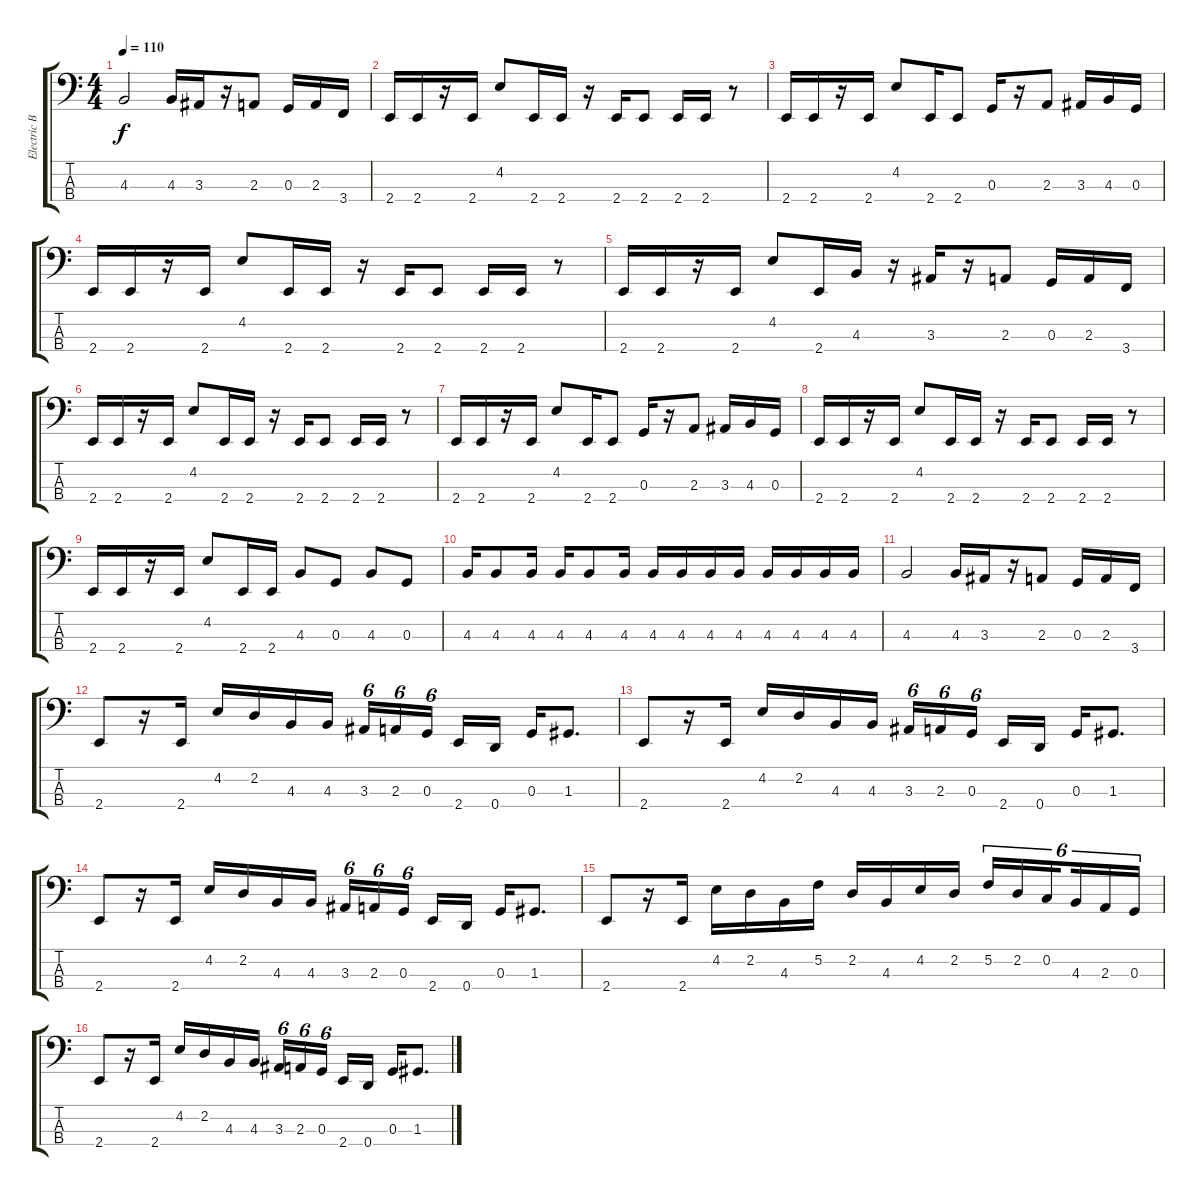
\track ("Electric Bass" "Electric B") {instrument electricbassfinger}
\staff {score tabs}
\tuning (F2 C2 G1 D1) {hide}
\ts (4 4)
\tempo 110
\clef f4
\ks c
4.3.2{dy f} 4.3.16 3.3.16 r.16 2.3.8 0.3.16 2.3.16 3.4.16 |
2.4.16 2.4.16 r.16 2.4.16 4.2.8 2.4.16 2.4.16 r.16 2.4.16 2.4.8 2.4.16 2.4.16 r.8 |
2.4.16 2.4.16 r.16 2.4.16 4.2.8 2.4.16 2.4.8 0.3.16 r.16 2.3.8 3.3.16 4.3.16 0.3.16 |
2.4.16 2.4.16 r.16 2.4.16 4.2.8 2.4.16 2.4.16 r.16 2.4.16 2.4.8 2.4.16 2.4.16 r.8 |
2.4.16 2.4.16 r.16 2.4.16 4.2.8 2.4.16 4.3.16 r.16 3.3.16 r.16 2.3.8 0.3.16 2.3.16 3.4.16 |
2.4.16 2.4.16 r.16 2.4.16 4.2.8 2.4.16 2.4.16 r.16 2.4.16 2.4.8 2.4.16 2.4.16 r.8 |
2.4.16 2.4.16 r.16 2.4.16 4.2.8 2.4.16 2.4.8 0.3.16 r.16 2.3.8 3.3.16 4.3.16 0.3.16 |
2.4.16 2.4.16 r.16 2.4.16 4.2.8 2.4.16 2.4.16 r.16 2.4.16 2.4.8 2.4.16 2.4.16 r.8 |
2.4.16 2.4.16 r.16 2.4.16 4.2.8 2.4.16 2.4.16 4.3.8 0.3.8 4.3.8 0.3.8 |
4.3.16 4.3.8 4.3.16 4.3.16 4.3.8 4.3.16 4.3.16 4.3.16 4.3.16 4.3.16 4.3.16 4.3.16 4.3.16 4.3.16 |
4.3.2 4.3.16 3.3.16 r.16 2.3.8 0.3.16 2.3.16 3.4.16 |
2.4.8 r.16 2.4.16 4.2.16 2.2.16 4.3.16 4.3.16 3.3.16{tu (6 4)} 2.3.16{tu (6 4)} 0.3.16{tu (6 4) beam splitsecondary} 2.4.16 0.4.16 0.3.16 1.3.8{d} |
2.4.8 r.16 2.4.16 4.2.16 2.2.16 4.3.16 4.3.16 3.3.16{tu (6 4)} 2.3.16{tu (6 4)} 0.3.16{tu (6 4) beam splitsecondary} 2.4.16 0.4.16 0.3.16 1.3.8{d} |
2.4.8 r.16 2.4.16 4.2.16 2.2.16 4.3.16 4.3.16 3.3.16{tu (6 4)} 2.3.16{tu (6 4)} 0.3.16{tu (6 4) beam splitsecondary} 2.4.16 0.4.16 0.3.16 1.3.8{d} |
2.4.8 r.16 2.4.16 4.2.16 2.2.16 4.3.16 5.2.16 2.2.16 4.3.16 4.2.16 2.2.16 5.2.16{tu (6 4)} 2.2.16{tu (6 4)} 0.2.16{tu (6 4) beam splitsecondary} 4.3.16{tu (6 4)} 2.3.16{tu (6 4)} 0.3.16{tu (6 4)} |
2.4.8 r.16 2.4.16 4.2.16 2.2.16 4.3.16 4.3.16 3.3.16{tu (6 4)} 2.3.16{tu (6 4)} 0.3.16{tu (6 4) beam splitsecondary} 2.4.16 0.4.16 0.3.16 1.3.8{d}
